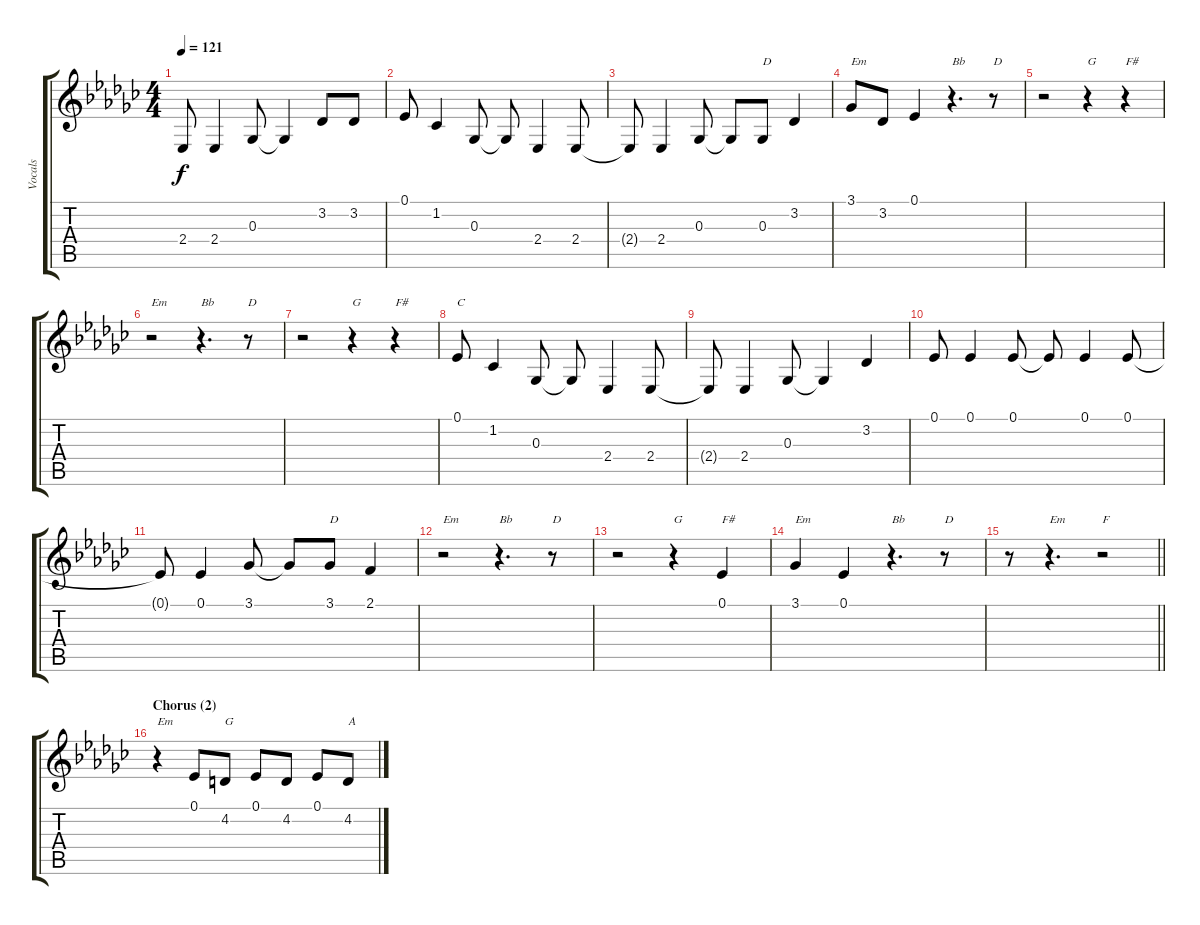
\track ("Vocals" "Vocals") {instrument sopranosax}
\staff {score tabs}
\tuning (Eb4 Bb3 Gb3 Db3 Ab2 Eb2) {hide}
\ts (4 4)
\tempo 121
\clef g2
\ks ebminor
2.4{t}.8{dy f} 2.4.4 0.3.8 0.3{t}.4 3.2.8 3.2.8 |
0.1.8 1.2.4 0.3.8 0.3{t}.8 2.4.4 2.4.8 |
2.4{t}.8 2.4.4 0.3.8 0.3{t}.8 0.3.8{txt "D"} 3.2.4 |
3.1.8{txt "Em"} 3.2.8 0.1.4 r.4{d txt "Bb"} r.8{txt "D"} |
r.2 r.4{txt "G"} r.4{txt "F#"} |
r.2{txt "Em"} r.4{d txt "Bb"} r.8{txt "D"} |
r.2 r.4{txt "G"} r.4{txt "F#"} |
0.1.8{txt "C"} 1.2.4 0.3.8 0.3{t}.8 2.4.4 2.4.8 |
2.4{t}.8 2.4.4 0.3.8 0.3{t}.4 3.2.4 |
0.1.8 0.1.4 0.1.8 0.1{t}.8 0.1.4 0.1.8 |
0.1{t}.8 0.1.4 3.1.8 3.1{t}.8 3.1.8{txt "D"} 2.1.4 |
r.2{txt "Em"} r.4{d txt "Bb"} r.8{txt "D"} |
r.2 r.4{txt "G"} 0.1.4{txt "F#"} |
3.1.4{txt "Em"} 0.1.4 r.4{d txt "Bb"} r.8{txt "D"} |
\barLineRight lightlight
r.8 r.4{d txt "Em"} r.2{txt "F"} |
\section ("" "Chorus (2)")
r.4{txt "Em"} 0.1.8 4.2.8{txt "G"} 0.1.8 4.2.8 0.1.8 4.2.8{txt "A"}
